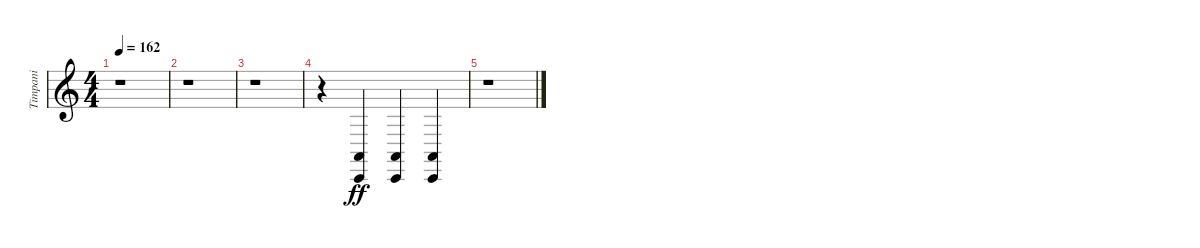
\track ("Timpani" "Timpani") {instrument timpani}
\staff {score}
\tuning (E4 B3 G3 D3 A2 C2) {hide}
\ts (4 4)
\tempo 162
\clef g2
\ks c
r.1{dy fff} |
r.1 |
r.1 |
r.4 (0.5 0.6).4{dy ff} (0.5 0.6).4 (0.5 0.6).4 |
r.1
